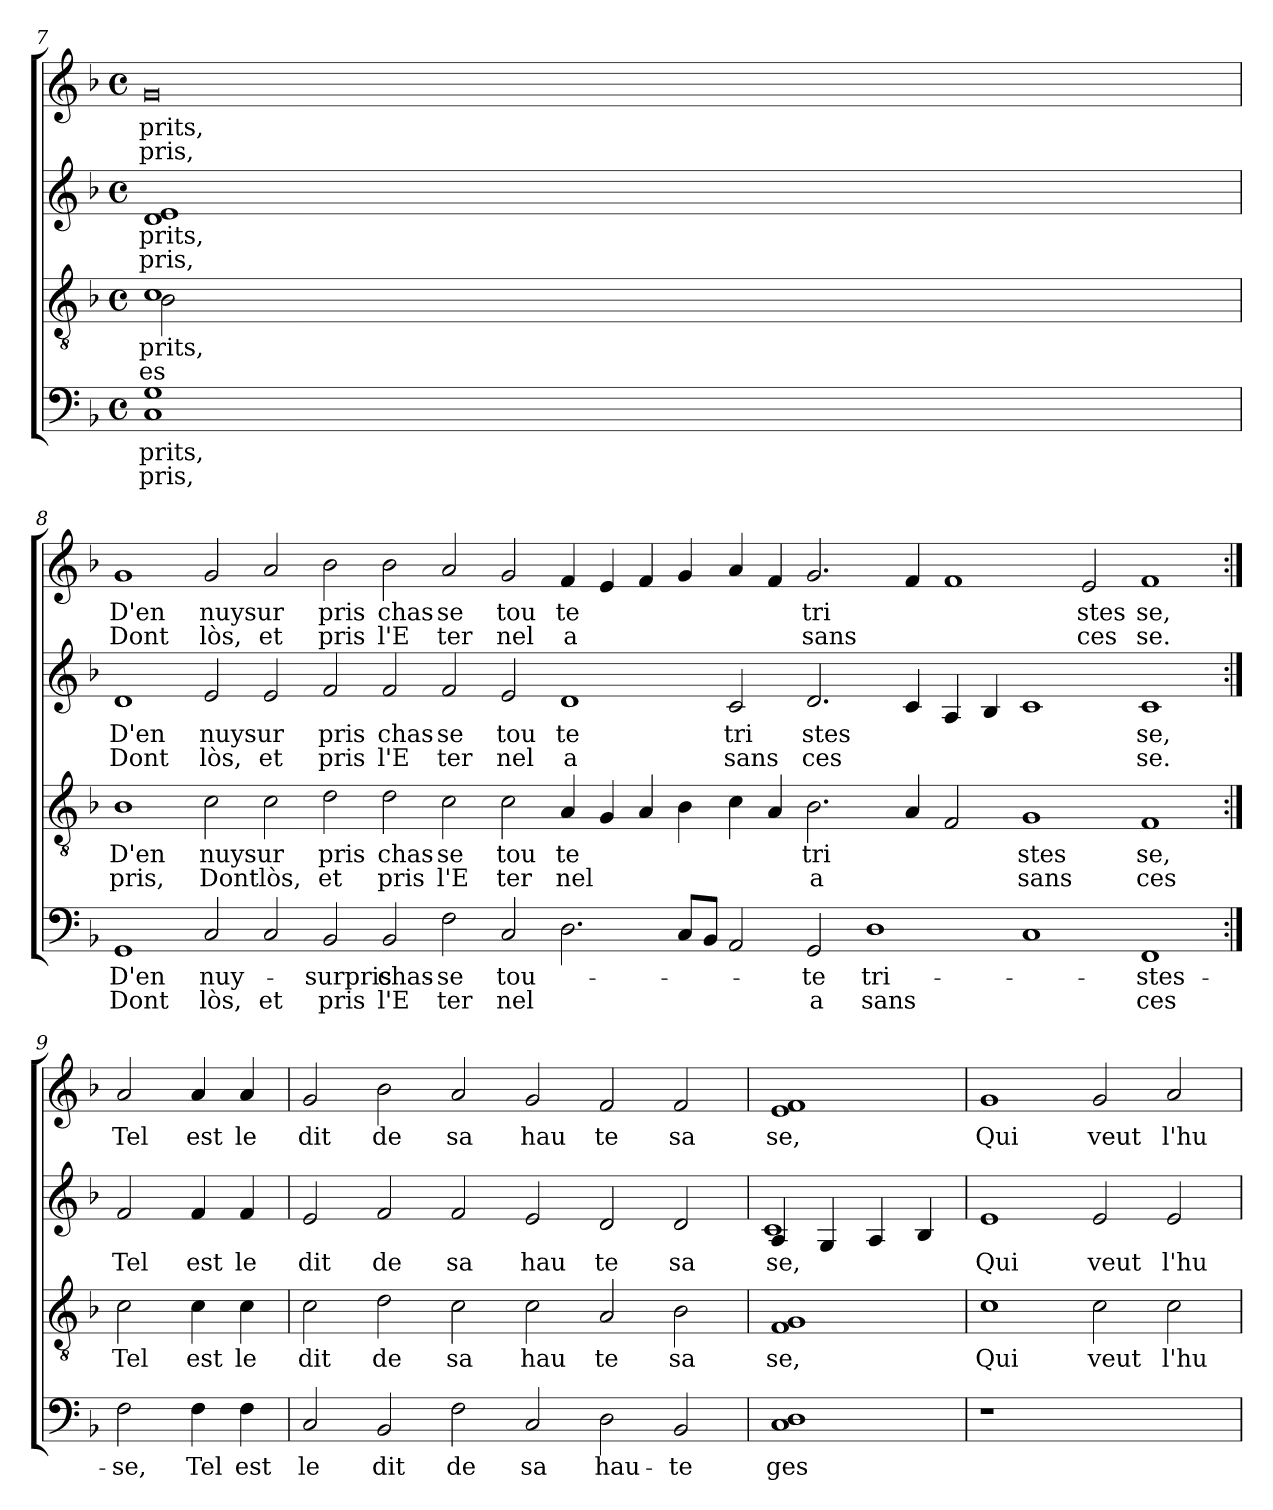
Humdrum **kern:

**kern	**text	**text	**kern	**text	**text	**kern	**text	**text	**kern	**text	**text
*part4	*part4	*part4	*part3	*part3	*part3	*part2	*part2	*part2	*part1	*part1	*part1
*staff4	*staff4	*staff4	*staff3	*staff3	*staff3	*staff2	*staff2	*staff2	*staff1	*staff1	*staff1
*clefF4	*	*	*clefGv2	*	*	*clefG2	*	*	*clefG2	*	*
*k[b-]	*	*	*k[b-]	*	*	*k[b-]	*	*	*k[b-]	*	*
*F:	*	*	*F:	*	*	*F:	*	*	*F:	*	*
*M4/4	*	*	*M4/4	*	*	*M4/4	*	*	*M4/4	*	*
*met(c)	*	*	*met(c)	*	*	*met(c)	*	*	*met(c)	*	*
=7	=7	=7	=7	=7	=7	=7	=7	=7	=7	=7	=7
!	!LO:LY:b	!LO:LY:b	!	!	!LO:LY:b	!	!	!	!	!	!
*	*	*	*^	*	*	*	*	*	*	*	*
!	!	!	!	!	!LO:LY:b	!	!	!LO:LY:b	!LO:LY:b	!	!LO:LY:b	!LO:LY:b
1C 1G	prits,	pris,	1c	2B-\	prits,	es	1d 1e	prits,	pris,	0g	prits,	pris,
.	.	.	.	1ryy	.	.	.	.	.	.	.	.
1ryy	.	.	1ryy	.	.	.	1ryy	.	.	.	.	.
.	.	.	.	2ryy	.	.	.	.	.	.	.	.
!!LO:PB:g=z
=8	=8	=8	=8	=8	=8	=8	=8	=8	=8	=8	=8	=8
!	!LO:LY:b	!LO:LY:b	!	!	!LO:LY:b	!LO:LY:b	!	!LO:LY:b	!LO:LY:b	!	!LO:LY:b	!LO:LY:b
*	*	*	*v	*v	*	*	*	*	*	*	*	*
1GG	D'en	Dont	1B-	D'en	pris,	1d	D'en	Dont	1g	D'en	Dont
!	!LO:LY:b	!LO:LY:b	!	!LO:LY:b	!LO:LY:b	!	!LO:LY:b	!LO:LY:b	!	!LO:LY:b	!LO:LY:b
2C/	nuy-	lòs,	2c\	nuysur	Dont	2e/	nuysur	lòs,	2g/	nuysur	lòs,
!	!	!LO:LY:b	!	!	!LO:LY:b	!	!	!LO:LY:b	!	!	!LO:LY:b
2C/	.	et	2c\	.	lòs,	2e/	.	et	2a/	.	et
!	!LO:LY:b	!LO:LY:b	!	!LO:LY:b	!LO:LY:b	!	!LO:LY:b	!LO:LY:b	!	!LO:LY:b	!LO:LY:b
2BB-/	-surpris	pris	2d\	pris	et	2f/	pris	pris	2b-\	pris	pris
!	!LO:LY:b	!LO:LY:b	!	!LO:LY:b	!LO:LY:b	!	!LO:LY:b	!LO:LY:b	!	!LO:LY:b	!LO:LY:b
2BB-/	chas-	l'E	2d\	chas	pris	2f/	chas	l'E	2b-\	chas	l'E
!	!LO:LY:b	!LO:LY:b	!	!LO:LY:b	!LO:LY:b	!	!LO:LY:b	!LO:LY:b	!	!LO:LY:b	!LO:LY:b
2F\	-se	ter	2c\	se	l'E	2f/	se	ter	2a/	se	ter
!	!LO:LY:b	!LO:LY:b	!	!LO:LY:b	!LO:LY:b	!	!LO:LY:b	!LO:LY:b	!	!LO:LY:b	!LO:LY:b
2C/	tou-	nel	2c\	tou	ter	2e/	tou	nel	2g/	tou	nel
!	!	!	!	!LO:LY:b	!LO:LY:b	!	!LO:LY:b	!LO:LY:b	!	!LO:LY:b	!LO:LY:b
2.D\	.	.	4A/	te	nel	1d	te	a	4f/	te	a
.	.	.	4G/	.	.	.	.	.	4e/	.	.
.	.	.	4A/	.	.	.	.	.	4f/	.	.
8C/L	.	.	4B-\	.	.	.	.	.	4g/	.	.
8BB-/J	.	.	.	.	.	.	.	.	.	.	.
!	!	!	!	!	!	!	!LO:LY:b	!LO:LY:b	!	!	!
2AA/	.	.	4c\	.	.	2c/	tri	sans	4a/	.	.
.	.	.	4A/	.	.	.	.	.	4f/	.	.
!	!LO:LY:b	!LO:LY:b	!	!LO:LY:b	!LO:LY:b	!	!LO:LY:b	!LO:LY:b	!	!LO:LY:b	!LO:LY:b
2GG/	-te	a	2.B-\	tri	a	2.d/	stes	ces	2.g/	tri	sans
!	!LO:LY:b	!LO:LY:b	!	!	!	!	!	!	!	!	!
1D	tri-	sans	.	.	.	.	.	.	.	.	.
.	.	.	4A/	.	.	4c/	.	.	4f/	.	.
.	.	.	2F/	.	.	4A/	.	.	1f	.	.
.	.	.	.	.	.	4B-/	.	.	.	.	.
!	!	!	!	!LO:LY:b	!LO:LY:b	!	!	!	!	!	!
1C	.	.	1G	stes	sans	1c	.	.	.	.	.
!	!	!	!	!	!	!	!	!	!	!LO:LY:b	!LO:LY:b
.	.	.	.	.	.	.	.	.	2e/	stes	ces
!	!LO:LY:b	!LO:LY:b	!	!LO:LY:b	!LO:LY:b	!	!LO:LY:b	!LO:LY:b	!	!LO:LY:b	!LO:LY:b
1FF	-stes-	ces	1F	se,	ces	1c	se,	se.	1f	se,	se.
=9:|!	=9:|!	=9:|!	=9:|!	=9:|!	=9:|!	=9:|!	=9:|!	=9:|!	=9:|!	=9:|!	=9:|!
!	!LO:LY:b	!	!	!LO:LY:b	!	!	!LO:LY:b	!	!	!LO:LY:b	!
2F\	-se,	.	2c\	Tel	.	2f/	Tel	.	2a/	Tel	.
!	!LO:LY:b	!	!	!LO:LY:b	!	!	!LO:LY:b	!	!	!LO:LY:b	!
4F\	Tel	.	4c\	est	.	4f/	est	.	4a/	est	.
!	!LO:LY:b	!	!	!LO:LY:b	!	!	!LO:LY:b	!	!	!LO:LY:b	!
4F\	est	.	4c\	le	.	4f/	le	.	4a/	le	.
!!LO:LB:g=z
=10	=10	=10	=10	=10	=10	=10	=10	=10	=10	=10	=10
!	!LO:LY:b	!	!	!LO:LY:b	!	!	!LO:LY:b	!	!	!LO:LY:b	!
2C/	le	.	2c\	dit	.	2e/	dit	.	2g/	dit	.
!	!LO:LY:b	!	!	!LO:LY:b	!	!	!LO:LY:b	!	!	!LO:LY:b	!
2BB-/	dit	.	2d\	de	.	2f/	de	.	2b-\	de	.
!	!LO:LY:b	!	!	!LO:LY:b	!	!	!LO:LY:b	!	!	!LO:LY:b	!
2F\	de	.	2c\	sa	.	2f/	sa	.	2a/	sa	.
!	!LO:LY:b	!	!	!LO:LY:b	!	!	!LO:LY:b	!	!	!LO:LY:b	!
2C/	sa	.	2c\	hau	.	2e/	hau	.	2g/	hau	.
!	!LO:LY:b	!	!	!LO:LY:b	!	!	!LO:LY:b	!	!	!LO:LY:b	!
2D\	hau-	.	2A/	te	.	2d/	te	.	2f/	te	.
!	!LO:LY:b	!	!	!LO:LY:b	!	!	!LO:LY:b	!	!	!LO:LY:b	!
2BB-/	-te	.	2B-\	sa	.	2d/	sa	.	2f/	sa	.
=11	=11	=11	=11	=11	=11	=11	=11	=11	=11	=11	=11
!	!LO:LY:b	!	!	!LO:LY:b	!	!	!LO:LY:b	!	!	!	!
*	*	*	*	*	*	*^	*	*	*	*	*
!	!	!	!	!	!	!	!	!LO:LY:b	!	!	!LO:LY:b	!
1C 1D	-ges-	.	1F 1G	se,	.	4A/	1c	se,	.	1e 1f	se,	.
.	.	.	.	.	.	4G/	.	.	.	.	.	.
.	.	.	.	.	.	4A/	.	.	.	.	.	.
.	.	.	.	.	.	4B-/	.	.	.	.	.	.
*	*	*	*	*	*	*v	*v	*	*	*	*	*
=12	=12	=12	=12	=12	=12	=12	=12	=12	=12	=12	=12
!LO:N:vis=1	!	!	!	!LO:LY:b	!	!	!LO:LY:b	!	!	!LO:LY:b	!
1r	.	.	1c	Qui	.	1e	Qui	.	1g	Qui	.
!	!	!	!	!LO:LY:b	!	!	!LO:LY:b	!	!	!LO:LY:b	!
1ryy	.	.	2c\	veut	.	2e/	veut	.	2g/	veut	.
!	!	!	!	!LO:LY:b	!	!	!LO:LY:b	!	!	!LO:LY:b	!
.	.	.	2c\	l'hu	.	2e/	l'hu	.	2a/	l'hu	.
=	=	=	=	=	=	=	=	=	=	=	=
*-	*-	*-	*-	*-	*-	*-	*-	*-	*-	*-	*-
